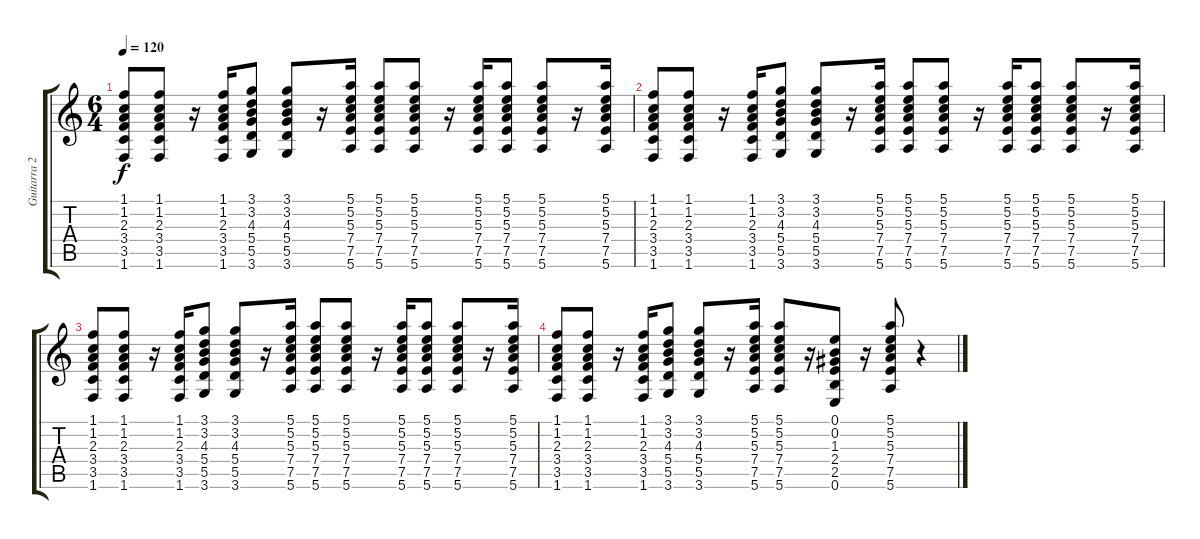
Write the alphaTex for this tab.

\track ("Guitarra 2" "Guitarra 2") {instrument acousticguitarnylon}
\staff {score tabs}
\tuning (E4 B3 G3 D3 A2 E2) {hide}
\ts (6 4)
\tempo 120
\clef g2
\ks c
(1.1 1.2 2.3 3.4 3.5 1.6).8{dy f} (1.1 1.2 2.3 3.4 3.5 1.6).8 r.16 (1.1 1.2 2.3 3.4 3.5 1.6).16 (3.1 3.2 4.3 5.4 5.5 3.6).8 (3.1 3.2 4.3 5.4 5.5 3.6).8 r.16 (5.1 5.2 5.3 7.4 7.5 5.6).16 (5.1 5.2 5.3 7.4 7.5 5.6).8 (5.1 5.2 5.3 7.4 7.5 5.6).8 r.16 (5.1 5.2 5.3 7.4 7.5 5.6).16 (5.1 5.2 5.3 7.4 7.5 5.6).8 (5.1 5.2 5.3 7.4 7.5 5.6).8 r.16 (5.1 5.2 5.3 7.4 7.5 5.6).16 |
(1.1 1.2 2.3 3.4 3.5 1.6).8 (1.1 1.2 2.3 3.4 3.5 1.6).8 r.16 (1.1 1.2 2.3 3.4 3.5 1.6).16 (3.1 3.2 4.3 5.4 5.5 3.6).8 (3.1 3.2 4.3 5.4 5.5 3.6).8 r.16 (5.1 5.2 5.3 7.4 7.5 5.6).16 (5.1 5.2 5.3 7.4 7.5 5.6).8 (5.1 5.2 5.3 7.4 7.5 5.6).8 r.16 (5.1 5.2 5.3 7.4 7.5 5.6).16 (5.1 5.2 5.3 7.4 7.5 5.6).8 (5.1 5.2 5.3 7.4 7.5 5.6).8 r.16 (5.1 5.2 5.3 7.4 7.5 5.6).16 |
(1.1 1.2 2.3 3.4 3.5 1.6).8 (1.1 1.2 2.3 3.4 3.5 1.6).8 r.16 (1.1 1.2 2.3 3.4 3.5 1.6).16 (3.1 3.2 4.3 5.4 5.5 3.6).8 (3.1 3.2 4.3 5.4 5.5 3.6).8 r.16 (5.1 5.2 5.3 7.4 7.5 5.6).16 (5.1 5.2 5.3 7.4 7.5 5.6).8 (5.1 5.2 5.3 7.4 7.5 5.6).8 r.16 (5.1 5.2 5.3 7.4 7.5 5.6).16 (5.1 5.2 5.3 7.4 7.5 5.6).8 (5.1 5.2 5.3 7.4 7.5 5.6).8 r.16 (5.1 5.2 5.3 7.4 7.5 5.6).16 |
(1.1 1.2 2.3 3.4 3.5 1.6).8 (1.1 1.2 2.3 3.4 3.5 1.6).8 r.16 (1.1 1.2 2.3 3.4 3.5 1.6).16 (3.1 3.2 4.3 5.4 5.5 3.6).8 (3.1 3.2 4.3 5.4 5.5 3.6).8 r.16 (5.1 5.2 5.3 7.4 7.5 5.6).16 (5.1 5.2 5.3 7.4 7.5 5.6).8 r.16 (0.1 0.2 1.3 2.4 2.5 0.6).8 r.16 (5.1 5.2 5.3 7.4 7.5 5.6).8 r.4
